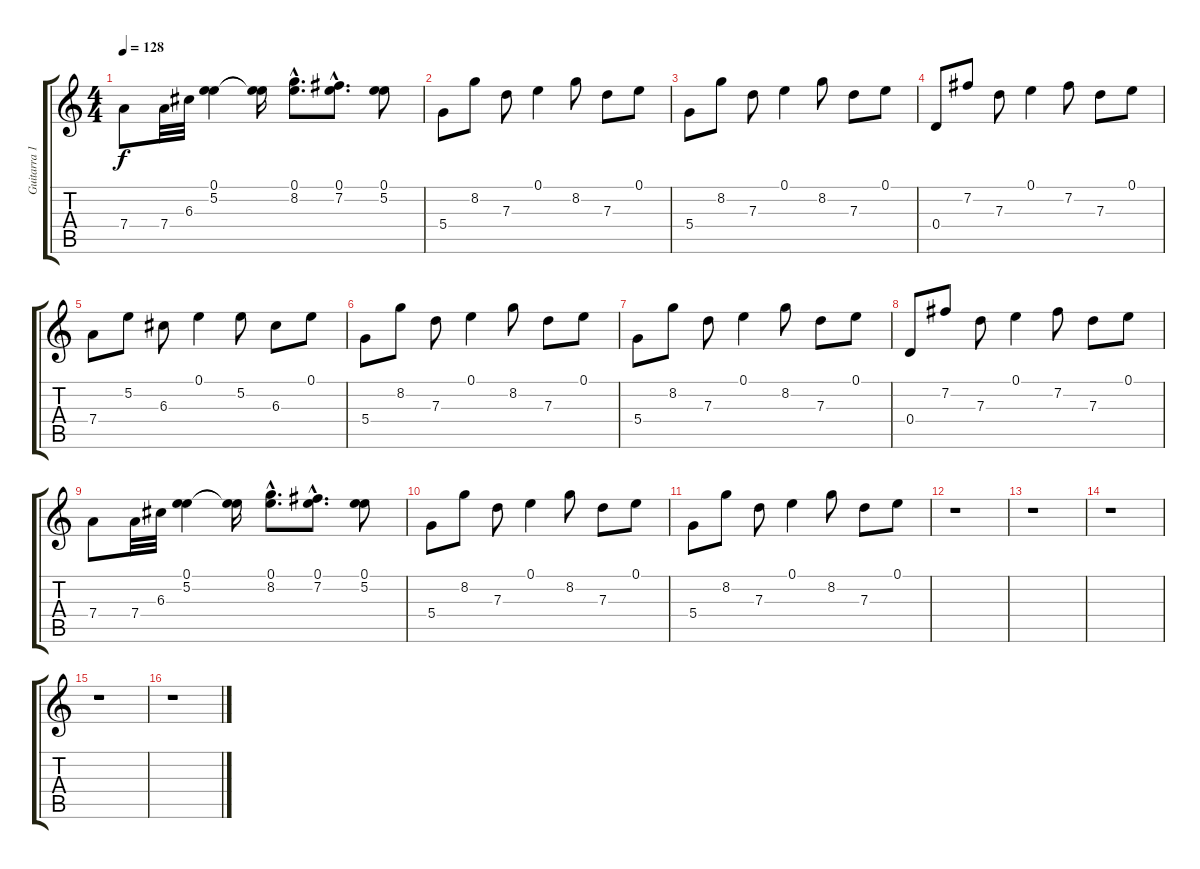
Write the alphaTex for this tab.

\track ("Guitarra 1" "Guitarra 1") {instrument electricguitarclean}
\staff {score tabs}
\tuning (E4 B3 G3 D3 A2 E2) {hide}
\ts (4 4)
\tempo 128
\clef g2
\ks c
7.4.8{dy f} 7.4.32 6.3.32 (0.1 5.2).4 (0.1{t} 5.2{t}).16 (0.1{hac} 8.2{hac}).8{d} (0.1{hac} 7.2{hac}).8{d} (0.1 5.2).8 |
5.4.8 8.2.8 7.3.8 0.1.4 8.2.8 7.3.8 0.1.8 |
5.4.8 8.2.8 7.3.8 0.1.4 8.2.8 7.3.8 0.1.8 |
0.4.8 7.2.8 7.3.8 0.1.4 7.2.8 7.3.8 0.1.8 |
7.4.8 5.2.8 6.3.8 0.1.4 5.2.8 6.3.8 0.1.8 |
5.4.8 8.2.8 7.3.8 0.1.4 8.2.8 7.3.8 0.1.8 |
5.4.8 8.2.8 7.3.8 0.1.4 8.2.8 7.3.8 0.1.8 |
0.4.8 7.2.8 7.3.8 0.1.4 7.2.8 7.3.8 0.1.8 |
7.4.8 7.4.32 6.3.32 (0.1 5.2).4 (0.1{t} 5.2{t}).16 (0.1{hac} 8.2{hac}).8{d} (0.1{hac} 7.2{hac}).8{d} (0.1 5.2).8 |
5.4.8 8.2.8 7.3.8 0.1.4 8.2.8 7.3.8 0.1.8 |
5.4.8 8.2.8 7.3.8 0.1.4 8.2.8 7.3.8 0.1.8 |
r.1 |
r.1 |
r.1 |
r.1 |
r.1
